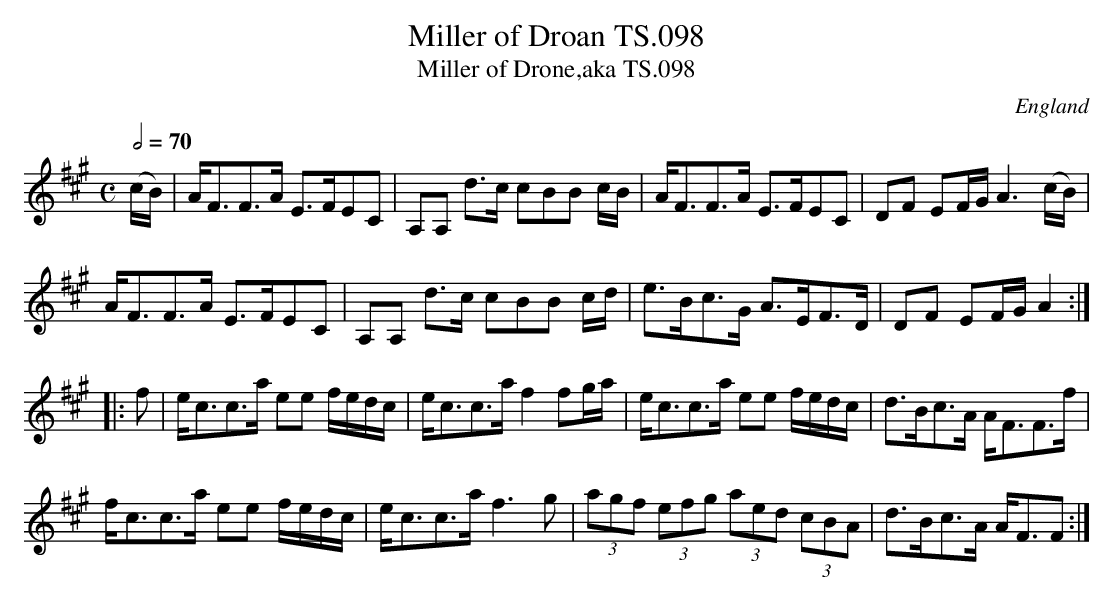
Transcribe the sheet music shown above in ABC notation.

X:1
T:Miller of Droan TS.098
T:Miller of Drone,aka TS.098
M:C
L:1/8
Q:1/2=70
O:England
K:A major
(c/B/)|A<FF>A E>FEC|A,A, d>c cBB c/B/|A<FF>A E>FEC|DF EF/G/A3(c/B/)|!
A<FF>A E>FEC|A,A, d>c cBB c/d/|e>Bc>G A>EF>D|DF EF/G/A2:|!
|:f|e<cc>a ee f/e/d/c/|e<cc>af2fg/a/|e<cc>a ee f/e/d/c/|d>Bc>A A<FF>f|!
f<cc>a ee f/e/d/c/|e<cc>af3g|(3agf (3efg (3aed (3cBA|d>Bc>A A<FF:|]
